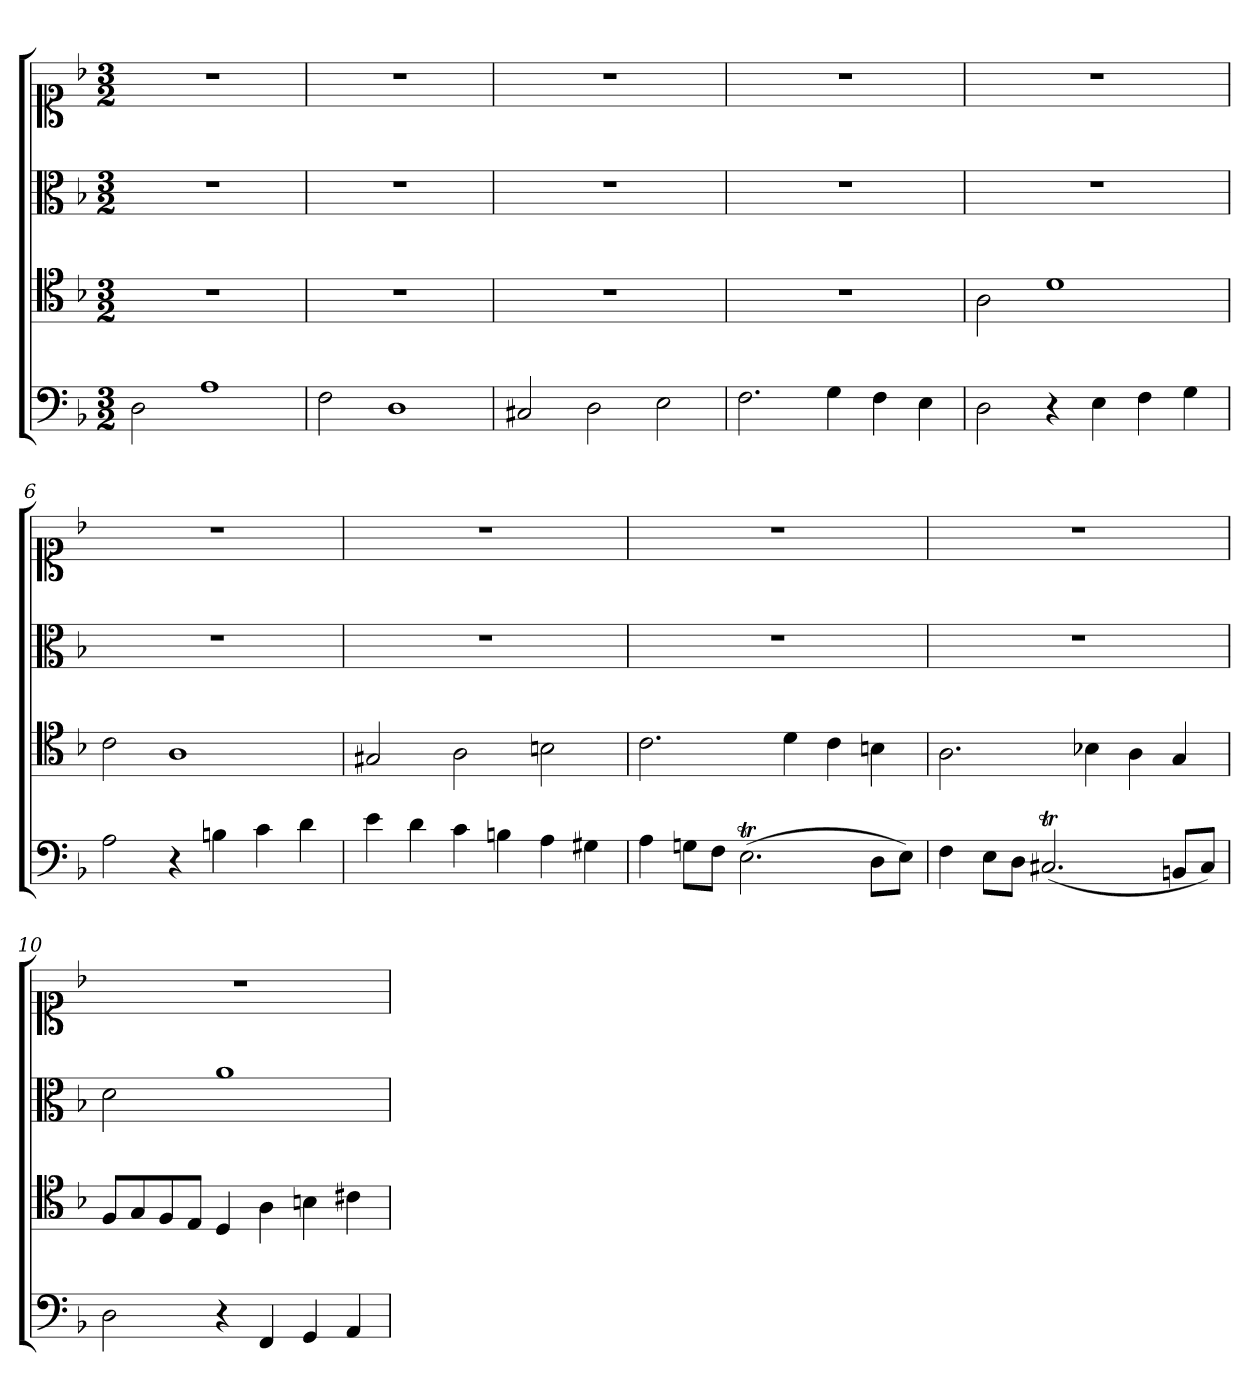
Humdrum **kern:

**kern	**kern	**kern	**kern
*part1	*part1	*part1	*part1
*staff4	*staff3	*staff2	*staff1
*clefF4	*clefC4	*clefC3	*clefC1
*k[b-]	*k[b-]	*k[b-]	*k[b-]
*d:	*d:	*d:	*d:
*M3/2	*M3/2	*M3/2	*M3/2
*MM200	*MM200	*MM200	*MM200
=1	=1	=1	=1
2D	1.r	1.r	1.r
1A	.	.	.
=2	=2	=2	=2
2F	1.r	1.r	1.r
1D	.	.	.
=3	=3	=3	=3
2C#X	1.r	1.r	1.r
2D	.	.	.
2E	.	.	.
=4	=4	=4	=4
2.F	1.r	1.r	1.r
4G	.	.	.
4F	.	.	.
4E	.	.	.
=5	=5	=5	=5
2D	2A	1.r	1.r
4r	1d	.	.
4E	.	.	.
4F	.	.	.
4G	.	.	.
=6	=6	=6	=6
2A	2c	1.r	1.r
4r	1A	.	.
4Bn	.	.	.
4c	.	.	.
4d	.	.	.
=7	=7	=7	=7
4e	2G#X	1.r	1.r
4d	.	.	.
4c	2A	.	.
4Bn	.	.	.
4A	2Bn	.	.
4G#X	.	.	.
=8	=8	=8	=8
4A	2.c	1.r	1.r
8GnL	.	.	.
8FJ	.	.	.
(2.Et	.	.	.
.	4d	.	.
.	4c	.	.
8DL	4Bn	.	.
8EJ)	.	.	.
=9	=9	=9	=9
4F	2.A	1.r	1.r
8EL	.	.	.
8DJ	.	.	.
(2.C#Xt	.	.	.
.	4B-X	.	.
.	4A	.	.
8BBnL	4G	.	.
8C#J)	.	.	.
=10	=10	=10	=10
2D	8FL	2d	1.r
.	8G	.	.
.	8F	.	.
.	8EJ	.	.
4r	4D	1a	.
4FF	4A	.	.
4GG	4Bn	.	.
4AA	4c#X	.	.
=	=	=	=
*-	*-	*-	*-
